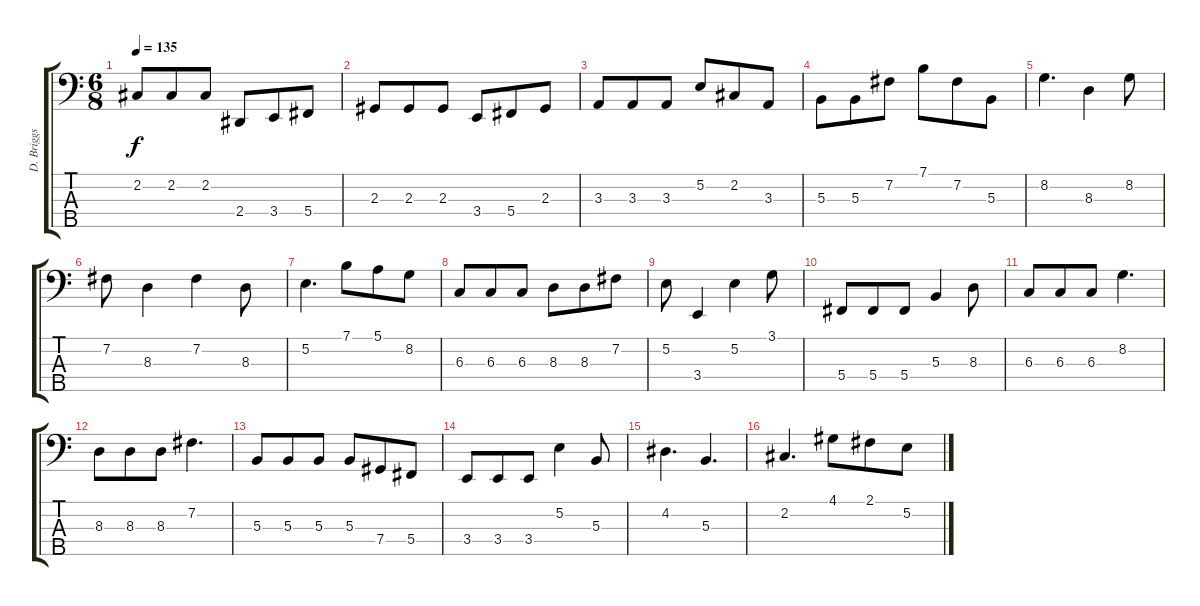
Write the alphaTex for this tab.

\track ("D. Briggs Bass" "D. Briggs ") {instrument electricbassfinger}
\staff {score tabs}
\tuning (E2 B1 Gb1 Db1 Ab0) {hide}
\ts (6 8)
\tempo 135
\clef f4
\ks c
2.2.8{dy f} 2.2.8 2.2.8 2.4.8 3.4.8 5.4.8 |
2.3.8 2.3.8 2.3.8 3.4.8 5.4.8 2.3.8 |
3.3.8 3.3.8 3.3.8 5.2.8 2.2.8 3.3.8 |
5.3.8 5.3.8 7.2.8 7.1.8 7.2.8 5.3.8 |
8.2.4{d} 8.3.4 8.2.8 |
7.2.8 8.3.4 7.2.4 8.3.8 |
5.2.4{d} 7.1.8 5.1.8 8.2.8 |
6.3.8 6.3.8 6.3.8 8.3.8 8.3.8 7.2.8 |
5.2.8 3.4.4 5.2.4 3.1.8 |
5.4.8 5.4.8 5.4.8 5.3.4 8.3.8 |
6.3.8 6.3.8 6.3.8 8.2.4{d} |
8.3.8 8.3.8 8.3.8 7.2.4{d} |
5.3.8 5.3.8 5.3.8 5.3.8 7.4.8 5.4.8 |
3.4.8 3.4.8 3.4.8 5.2.4 5.3.8 |
4.2.4{d} 5.3.4{d} |
2.2.4{d} 4.1.8 2.1.8 5.2.8
